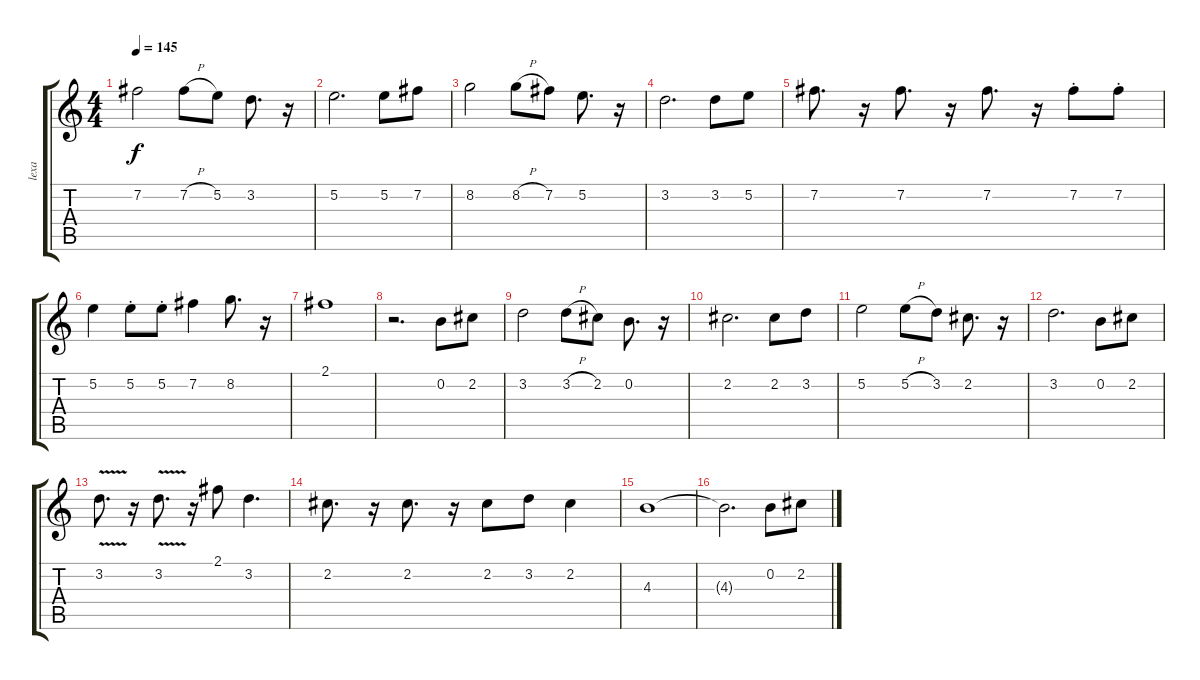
\track ("lexa" "lexa") {instrument acousticguitarsteel}
\staff {score tabs}
\tuning (E4 B3 G3 D3 A2 E2) {hide}
\ts (4 4)
\tempo 145
\clef g2
\ks c
7.2.2{dy f} 7.2{h}.8 5.2.8 3.2.8{d} r.16 |
5.2.2{d} 5.2.8 7.2.8 |
8.2.2 8.2{h}.8 7.2.8 5.2.8{d} r.16 |
3.2.2{d} 3.2.8 5.2.8 |
7.2.8{d} r.16 7.2.8{d} r.16 7.2.8{d} r.16 7.2{st}.8 7.2{st}.8 |
5.2.4 5.2{st}.8 5.2{st}.8 7.2.4 8.2.8{d} r.16 |
2.1.1 |
r.2{d} 0.2.8 2.2.8 |
3.2.2 3.2{h}.8 2.2.8 0.2.8{d} r.16 |
2.2.2{d} 2.2.8 3.2.8 |
5.2.2 5.2{h}.8 3.2.8 2.2.8{d} r.16 |
3.2.2{d} 0.2.8 2.2.8 |
3.2{v}.8{d} r.16 3.2{v}.8{d} r.16 2.1.8 3.2.4{d} |
2.2.8{d} r.16 2.2.8{d} r.16 2.2.8 3.2.8 2.2.4 |
4.3.1 |
4.3{t}.2{d} 0.2.8 2.2.8
